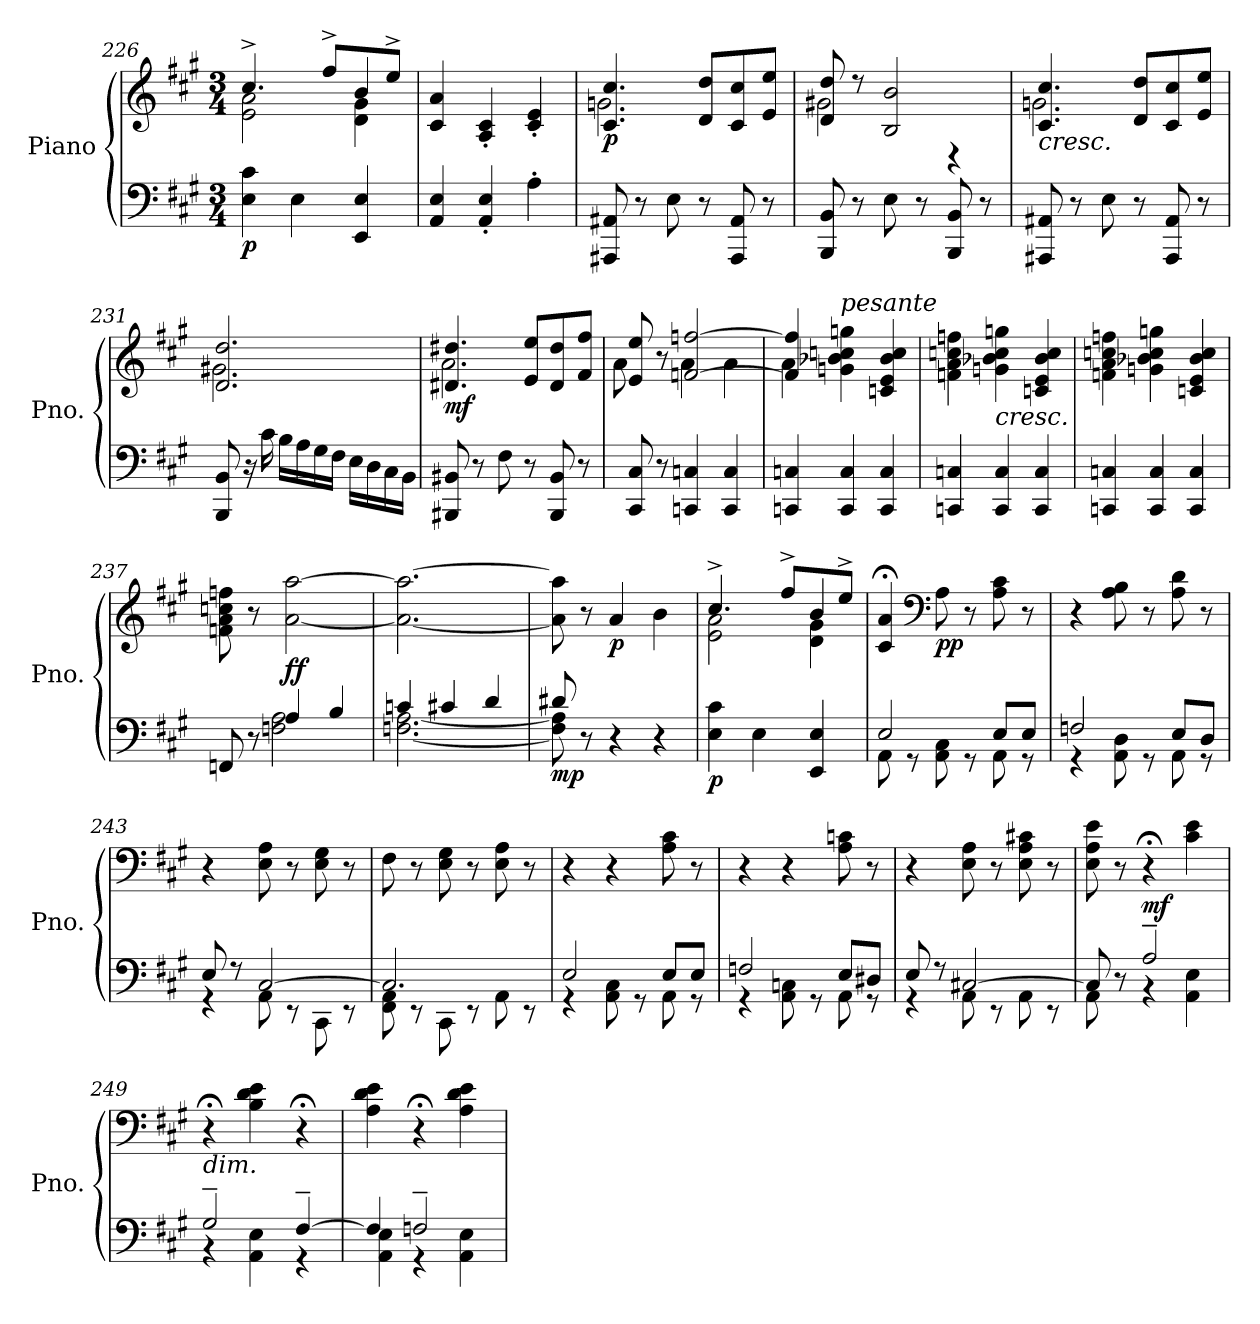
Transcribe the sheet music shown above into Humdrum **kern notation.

**kern	**kern	**dynam
*part1	*part1	*part1
*staff2	*staff1	*staff1/2
*I"Piano	*	*
*I'Pno.	*	*
*clefF4	*clefG2	*
*k[f#c#g#]	*k[f#c#g#]	*
*M3/4	*M3/4	*
=226	=226	=226
*	*^	*
*	*	*^	*
!	!	!	!	!LO:DY:b=2
4E\ 4c#\	4.cc#^/	2e\ 2a\	4raayy	p
4E\	.	.	8reyy	.
.	8reyy	.	8ff#^/L	.
4EE/ 4E/	4b/	4d\ 4g#\	8ryy	.
.	.	.	8ee^/J	.
*	*v	*v	*v	*
=227	=227	=227
4AA/ 4E/	4c#/ 4a/	.
4AA/' 4E/'	4A/' 4c#/'	.
4A'\	4c#/' 4e/'	.
=228	=228	=228
*	*^	*
!	!	!	!LO:DY:b
8AAA#X/ 8AA#X/	4.c#/ 4.cc#/	2.gn\	p
8r	.	.	.
8E\	.	.	.
8r	8d/ 8dd/L	.	.
8AAA#/ 8AA#/	8c#/ 8cc#/	.	.
8r	8e/ 8ee/J	.	.
!!LO:LB:g=z	!!
=229	=229	=229	=229
8BBB/ 8BB/	8d/ 8dd/	2g#X\	.
8r	8r	.	.
8E\	2B/ 2b/	.	.
8r	.	.	.
8BBB/ 8BB/	.	4r	.
8r	.	.	.
=230	=230	=230	=230
!	!	!	!LO:HP:b
8AAA#X/ 8AA#X/	4.c#/ 4.cc#/	2.gn\	<
8r	.	.	.
8E\	.	.	.
8r	8d/ 8dd/L	.	.
8AAA#/ 8AA#/	8c#/ 8cc#/	.	.
8r	8e/ 8ee/J	.	.
=231	=231	=231	=231
8BBB/ 8BB/	2.d/ 2.dd/	2.g#X\	.
16r	.	.	.
16c#\	.	.	.
16B\LL	.	.	.
16A\	.	.	.
16G#\	.	.	.
16F#\JJ	.	.	.
16E\LL	.	.	.
16D\	.	.	.
16C#\	.	.	.
16BB\JJ	.	.	.
=232	=232	=232	=232
!	!	!	!LO:DY:b
8BBB#X/ 8BB#X/	4.d#X/ 4.dd#X/	2.a\	mf
8r	.	.	.
8F#\	.	.	.
8r	8e/ 8ee/L	.	.
8BBB#/ 8BB#/	8d#/ 8dd#/	.	.
8r	8f#/ 8ff#/J	.	.
!!LO:LB:g=z	!!
=233	=233	=233	=233
8CC#/ 8C#/	8e/ 8ee/	8a\	.
8r	8r	8ryy	.
4CCn/ 4Cn/	[2fn/ [2ffn/	4a\	.
4CC/ 4C/	.	4a\	.
=234	=234	=234	=234
4CCn/ 4Cn/	4f/] 4ff/]	4a\	.
!	!LO:TX:a:i:t=pesante	!	!
4CC/ 4C/	4gn\ 4b-X\ 4ccn\ 4ggn\	2rcyy	.
4CC/ 4C/	4cn/ 4e/ 4b-/ 4cc/	.	.
*	*v	*v	*
=235	=235	=235
4CCn/ 4Cn/	4fn\ 4a\ 4ccn\ 4ffn\	.
*	*MM134	*
!	!LO:TX:b:i:t=cresc.	!
4CC/ 4C/	4gn\ 4b-X\ 4cc\ 4ggn\	.
4CC/ 4C/	4cn/ 4e/ 4b-/ 4cc/	.
=236	=236	=236
*	*MM130	*
4CCn/ 4Cn/	4fn\ 4a\ 4ccn\ 4ffn\	.
4CC/ 4C/	4gn\ 4b-X\ 4cc\ 4ggn\	.
4CC/ 4C/	4cn/ 4e/ 4b-/ 4cc/	.
=237	=237	=237
*^	*	*
8FFn/	8rCCyy	8fn\ 8a\ 8ccn\ 8ffn\	.
8r	8rEEyy	8r	.
*	*	*MM138	*
!	!	!	!LO:DY:b
4A/	2Fn\ 2A\	[2a\ [2aa\	ff
4B/	.	.	.
!!LO:LB:g=z
=238	=238	=238	=238
4cn/	[2.Fn\ [2.A\	2.a\_ 2.aa\_	.
4c#X/	.	.	.
4d/	.	.	.
*v	*v	*	*
.	.	[
=239	=239	=239
*^	*	*
!	!	!	!LO:DY:b=2
8d#X/	8F\] 8A\]	8a\] 8aa\]	mp
8r	8ryy	8r	.
*	*	*MM134	*
!	!	!	!LO:DY:b
4r	4ryy	4a/	p
4r	4ryy	4b\	.
=240	=240	=240	=240
*	*	*^	*
*	*	*	*^	*
!	!	!	!	!	!LO:DY:b=2
*v	*v	*	*	*	*
4E\ 4c#\	4.cc#^/	2e\ 2a\	4raayy	p
4E\	.	.	8reyy	.
.	8reyy	.	8ff#^/L	.
4EE/ 4E/	4b/	4d\ 4g#\	8ryy	.
.	.	.	8ee^/J	.
*	*v	*v	*v	*
=241	=241	=241
*	*MM130	*
*^	*	*
2E/	8AA\	4c#/;< 4a/;<	.
.	8r	.	.
*	*	*clefF4	*
!	!	!	!LO:DY:b
.	8AA\ 8C#\	8A\	pp
.	8r	8r	.
8E/L	8AA\	8A\ 8c#\	.
8E/J	8r	8r	.
=242	=242	=242	=242
2Fn/	4r	4r	.
.	8AA\ 8D\	8A\ 8B\	.
.	8r	8r	.
8E/L	8AA\	8A\ 8d\	.
8D/J	8r	8r	.
!!LO:LB:g=z
=243	=243	=243	=243
8E/	4r	4r	.
8r	.	.	.
[2C#/	8AA\	8E\ 8A\	.
.	8r	8r	.
.	8CC#\	8E\ 8G#\	.
.	8r	8r	.
=244	=244	=244	=244
2.C#/]	8FF#\ 8AA\	8F#\	.
.	8r	8r	.
.	8CC#\	8E\ 8G#\	.
.	8r	8r	.
.	8AA\	8E\ 8A\	.
.	8r	8r	.
=245	=245	=245	=245
2E/	4r	4r	.
.	8AA\ 8C#\	4r	.
.	8r	.	.
8E/L	8AA\	8A\ 8c#\	.
8E/J	8r	8r	.
=246	=246	=246	=246
2Fn/	4r	4r	.
.	8AA\ 8Cn\	4r	.
.	8r	.	.
8E/L	8AA\	8A\ 8cn\	.
8D#X/J	8r	8r	.
=247	=247	=247	=247
8E/	4r	4r	.
8r	.	.	.
[2C#X/	8AA\	8E\ 8A\	.
.	8r	8r	.
.	8AA\	8E\ 8A\ 8c#X\	.
.	8r	8r	.
!!LO:PB:g=z
=248	=248	=248	=248
8C#/]	8AA\	8E\ 8A\ 8e\	.
8ryy	8r	8r	.
!	!	!	!LO:DY:b
2A~/	4r	4r;<	mf
.	4AA\ 4E\	4c#\ 4e\	.
=249	=249	=249	=249
!	!	!LO:TX:b:i:t=dim.	!
2G#~/	4r	4r;<	.
.	4AA\ 4E\	4B\ 4d\ 4e\	.
[4F#~/	4r	4r;<	.
=250	=250	=250	=250
4F#/]	4AA\ 4E\	4A\ 4d\ 4e\	.
2Fn~/	4r	4r;<	.
.	4AA\ 4E\	4A\ 4d\ 4e\	.
*v	*v	*	*
=	=	=
*-	*-	*-
